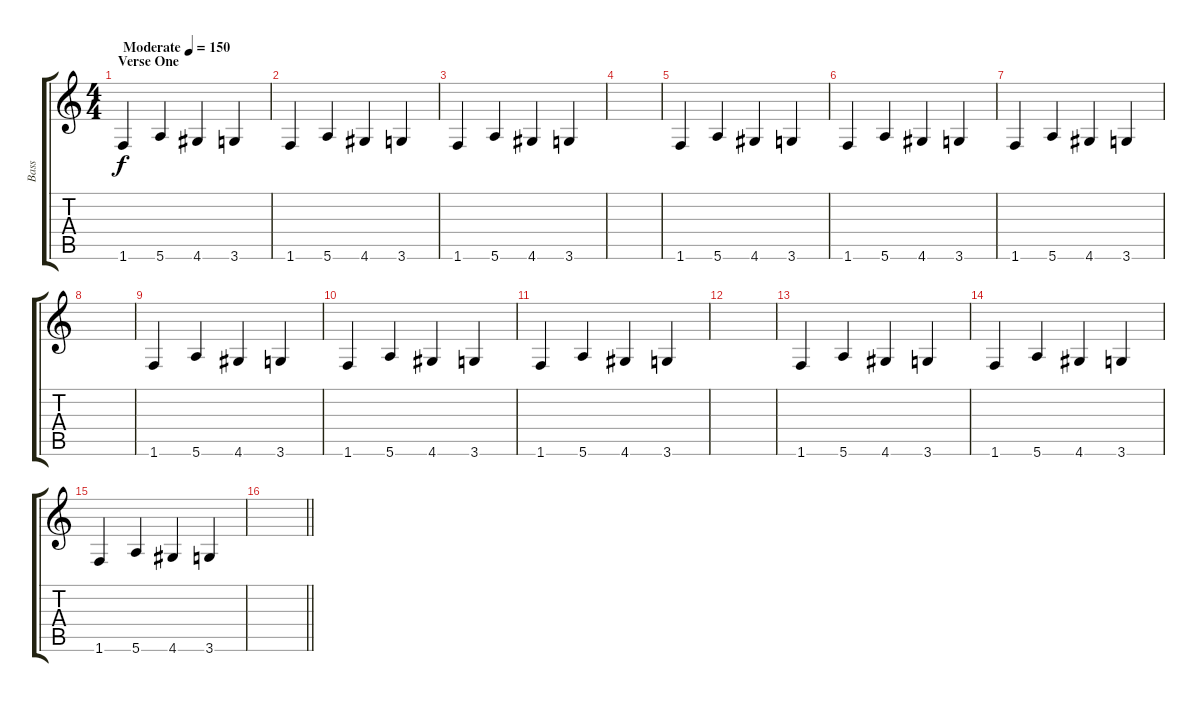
\track ("Bass" "Bass") {instrument electricbassfinger}
\staff {score tabs}
\tuning (E4 B3 G3 D3 A2 E2) {hide}
\ts (4 4)
\section ("" "Verse One")
\tempo (150 "Moderate")
\clef g2
\ks c
1.6.4{dy f instrument electricbassfinger} 5.6.4 4.6.4 3.6.4 |
1.6.4 5.6.4 4.6.4 3.6.4 |
1.6.4 5.6.4 4.6.4 3.6.4 |
|
1.6.4 5.6.4 4.6.4 3.6.4 |
1.6.4 5.6.4 4.6.4 3.6.4 |
1.6.4 5.6.4 4.6.4 3.6.4 |
|
1.6.4 5.6.4 4.6.4 3.6.4 |
1.6.4 5.6.4 4.6.4 3.6.4 |
1.6.4 5.6.4 4.6.4 3.6.4 |
|
1.6.4 5.6.4 4.6.4 3.6.4 |
1.6.4 5.6.4 4.6.4 3.6.4 |
1.6.4 5.6.4 4.6.4 3.6.4 |
\barLineRight lightlight
